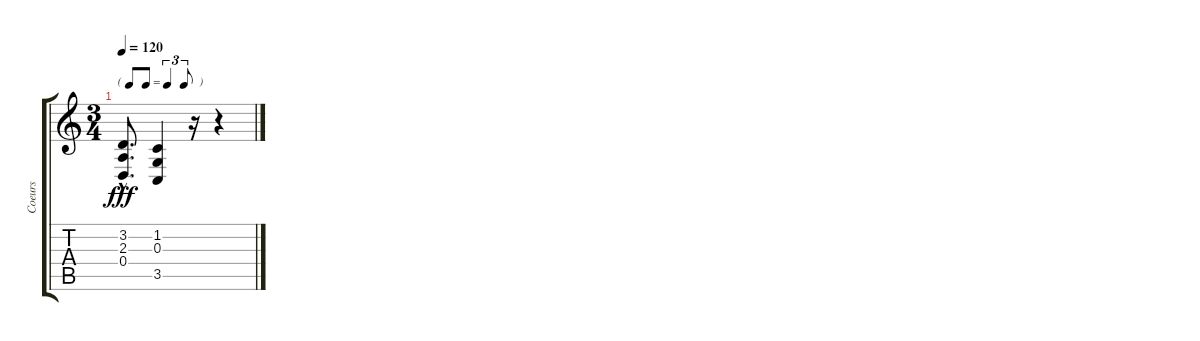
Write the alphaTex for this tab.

\track ("Coeurs" "Coeurs") {instrument brightacousticpiano}
\staff {score tabs}
\tuning (E4 B3 G3 D3 A2 E2) {hide}
\ts (3 4)
\tf triplet8th
\tempo 120
\clef g2
\ks c
(3.2{hac} 2.3{hac} 0.4{hac}).8{d dy fff} (1.2 0.3 3.5).4 r.16 r.4
